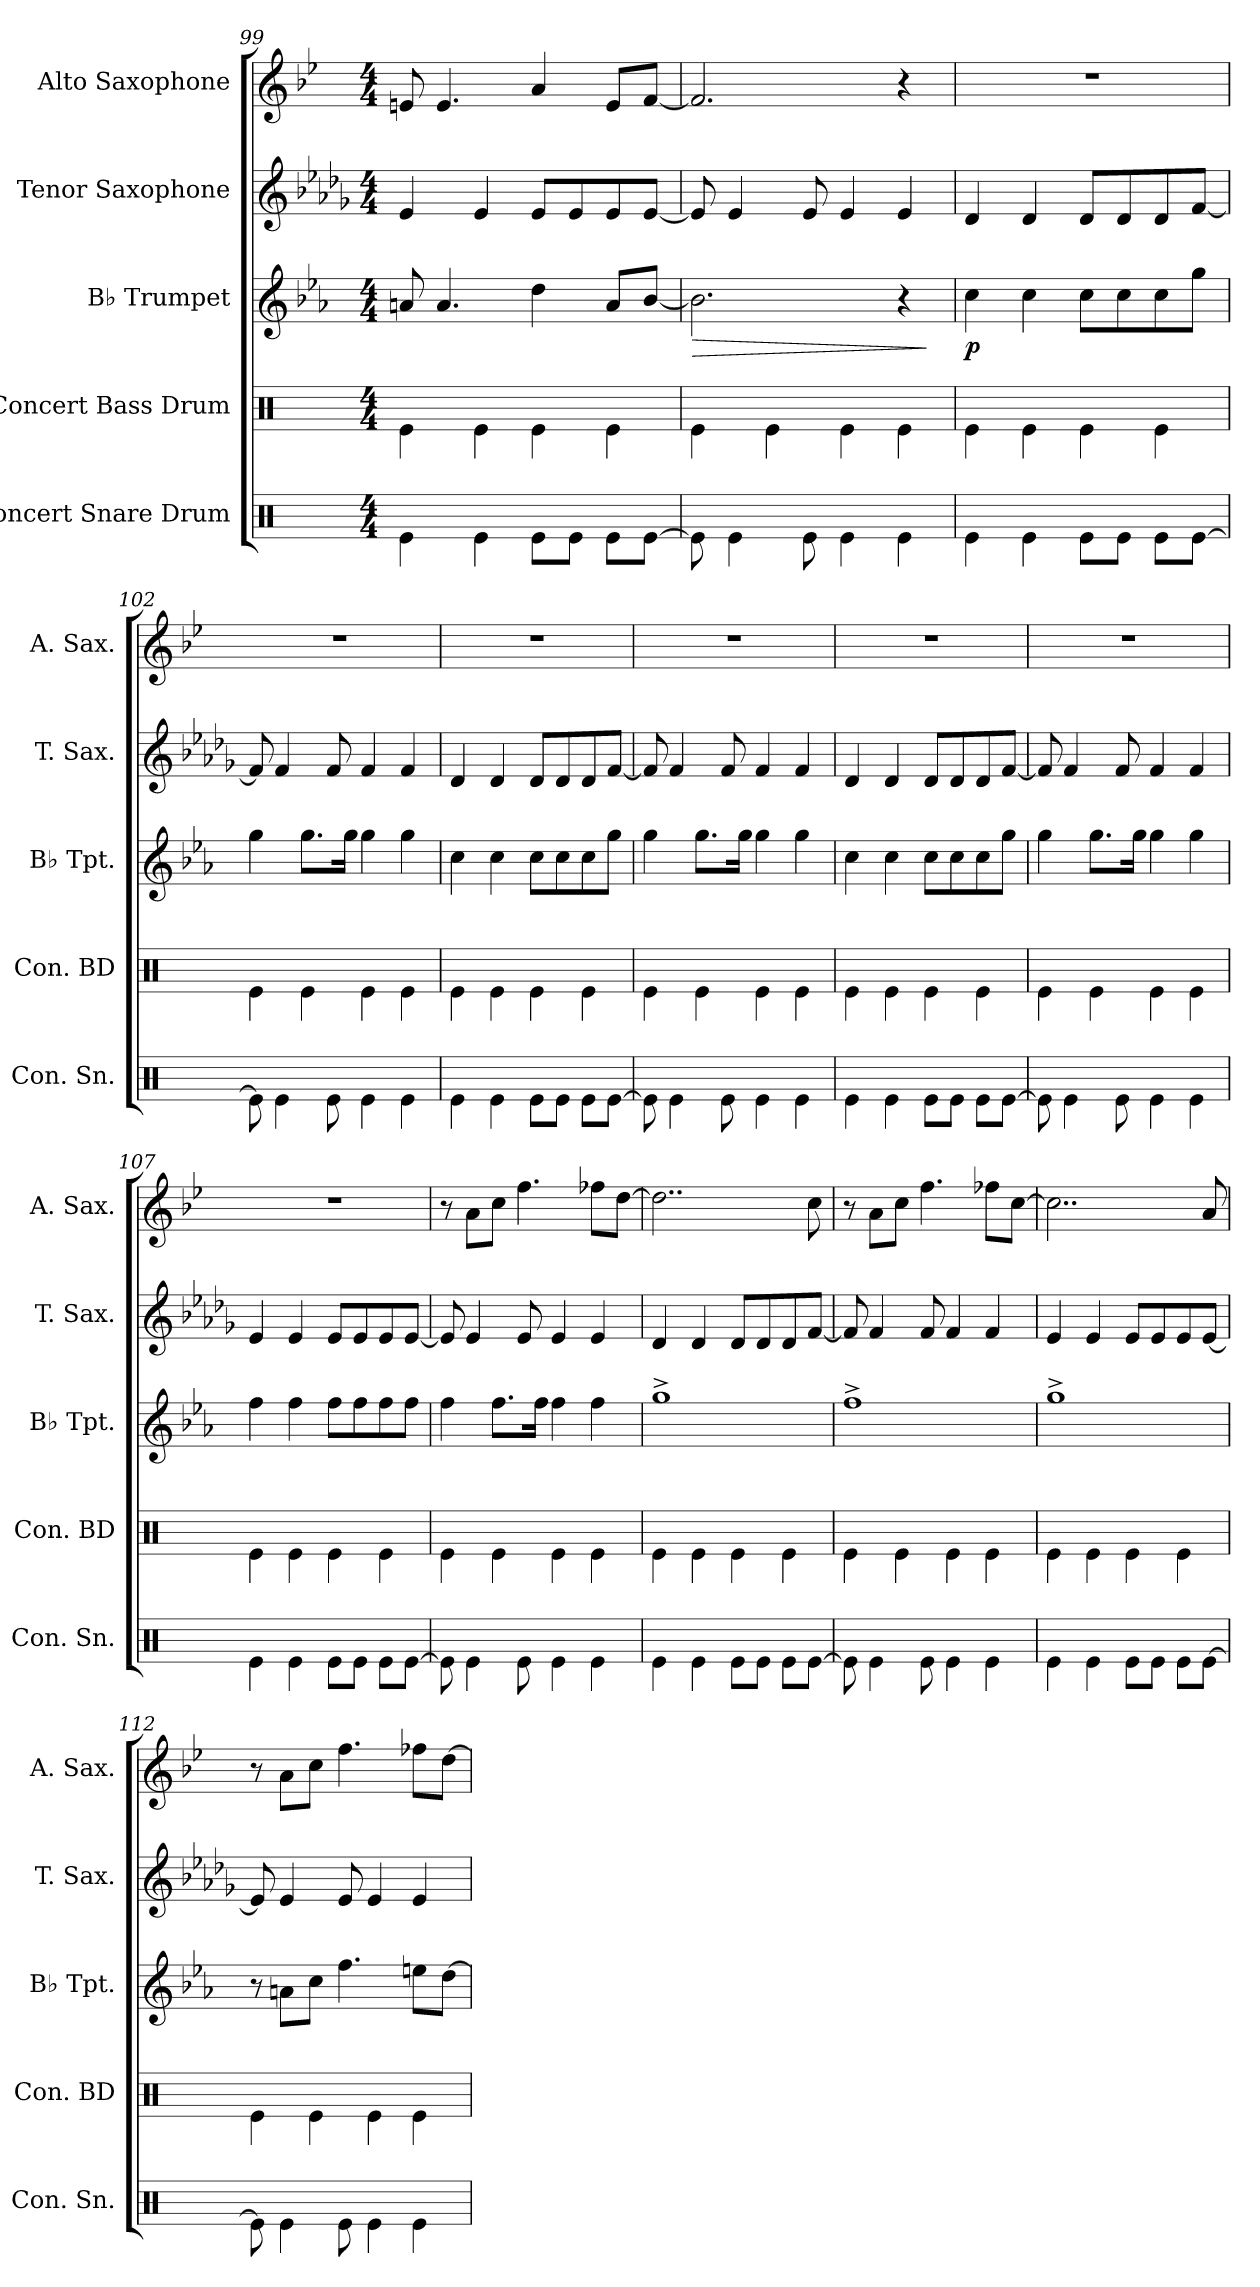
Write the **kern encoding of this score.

**kern	**kern	**kern	**dynam	**kern	**kern
*part5	*part4	*part3	*part3	*part2	*part1
*staff5	*staff4	*staff3	*staff3	*staff2	*staff1
*I"Concert Snare Drum	*I"Concert Bass Drum	*I"B♭ Trumpet	*	*I"Tenor Saxophone	*I"Alto Saxophone
*I'Con. Sn.	*I'Con. BD	*I'B♭ Tpt.	*	*I'T. Sax.	*I'A. Sax.
*clefX	*clefX	*clefG2	*	*clefG2	*clefG2
*	*	*ITrd1c2	*	*ITrd8c14	*ITrd5c9
*k[]	*k[]	*k[b-e-a-d-g-]	*	*k[b-e-a-d-g-]	*k[b-e-a-d-g-]
*M4/4	*M4/4	*M4/4	*	*M4/4	*M4/4
=99	=99	=99	=99	=99	=99
4Re\	4Re\	8gn/	.	4E-/	8Gn/
.	.	4.g/	.	.	4.G/
4Re\	4Re\	.	.	4E-/	.
8Re\L	4Re\	4cc\	.	8E-/L	4c/
8Re\J	.	.	.	8E-/	.
8Re\L	4Re\	8g/L	.	8E-/	8G/L
[8Re\J	.	[8a-/J	.	[8E-/J	[8A-/J
=100	=100	=100	=100	=100	=100
!	!	!	!LO:HP:b	!	!
8Re\]	4Re\	2.a-\]	>	8E-/]	2.A-/]
4Re\	.	.	.	4E-/	.
.	4Re\	.	.	.	.
8Re\	.	.	.	8E-/	.
4Re\	4Re\	.	.	4E-/	.
4Re\	4Re\	4r	.	4E-/	4r
.	.	.	]	.	.
!!LO:PB:g=z
=101	=101	=101	=101	=101	=101
!	!	!	!LO:DY:b	!	!
4Re\	4Re\	4b-\	p	4D-/	1r
4Re\	4Re\	4b-\	.	4D-/	.
8Re\L	4Re\	8b-\L	.	8D-/L	.
8Re\J	.	8b-\	.	8D-/	.
8Re\L	4Re\	8b-\	.	8D-/	.
[8Re\J	.	8ff\J	.	[8F/J	.
=102	=102	=102	=102	=102	=102
8Re\]	4Re\	4ff\	.	8F/]	1r
4Re\	.	.	.	4F/	.
.	4Re\	8.ff\L	.	.	.
8Re\	.	.	.	8F/	.
.	.	16ff\Jk	.	.	.
4Re\	4Re\	4ff\	.	4F/	.
4Re\	4Re\	4ff\	.	4F/	.
=103	=103	=103	=103	=103	=103
4Re\	4Re\	4b-\	.	4D-/	1r
4Re\	4Re\	4b-\	.	4D-/	.
8Re\L	4Re\	8b-\L	.	8D-/L	.
8Re\J	.	8b-\	.	8D-/	.
8Re\L	4Re\	8b-\	.	8D-/	.
[8Re\J	.	8ff\J	.	[8F/J	.
=104	=104	=104	=104	=104	=104
8Re\]	4Re\	4ff\	.	8F/]	1r
4Re\	.	.	.	4F/	.
.	4Re\	8.ff\L	.	.	.
8Re\	.	.	.	8F/	.
.	.	16ff\Jk	.	.	.
4Re\	4Re\	4ff\	.	4F/	.
4Re\	4Re\	4ff\	.	4F/	.
=105	=105	=105	=105	=105	=105
4Re\	4Re\	4b-\	.	4D-/	1r
4Re\	4Re\	4b-\	.	4D-/	.
8Re\L	4Re\	8b-\L	.	8D-/L	.
8Re\J	.	8b-\	.	8D-/	.
8Re\L	4Re\	8b-\	.	8D-/	.
[8Re\J	.	8ff\J	.	[8F/J	.
=106	=106	=106	=106	=106	=106
8Re\]	4Re\	4ff\	.	8F/]	1r
4Re\	.	.	.	4F/	.
.	4Re\	8.ff\L	.	.	.
8Re\	.	.	.	8F/	.
.	.	16ff\Jk	.	.	.
4Re\	4Re\	4ff\	.	4F/	.
4Re\	4Re\	4ff\	.	4F/	.
!!LO:LB:g=z
=107	=107	=107	=107	=107	=107
4Re\	4Re\	4ee-\	.	4E-/	1r
4Re\	4Re\	4ee-\	.	4E-/	.
8Re\L	4Re\	8ee-\L	.	8E-/L	.
8Re\J	.	8ee-\	.	8E-/	.
8Re\L	4Re\	8ee-\	.	8E-/	.
[8Re\J	.	8ee-\J	.	[8E-/J	.
=108	=108	=108	=108	=108	=108
8Re\]	4Re\	4ee-\	.	8E-/]	8r
4Re\	.	.	.	4E-/	8c\L
.	4Re\	8.ee-\L	.	.	8e-\J
8Re\	.	.	.	8E-/	4.a-\
.	.	16ee-\Jk	.	.	.
4Re\	4Re\	4ee-\	.	4E-/	.
4Re\	4Re\	4ee-\	.	4E-/	8a--X\L
.	.	.	.	.	[8f\J
=109	=109	=109	=109	=109	=109
4Re\	4Re\	1ff^	.	4D-/	2..f\]
4Re\	4Re\	.	.	4D-/	.
8Re\L	4Re\	.	.	8D-/L	.
8Re\J	.	.	.	8D-/	.
8Re\L	4Re\	.	.	8D-/	.
[8Re\J	.	.	.	[8F/J	8e-\
=110	=110	=110	=110	=110	=110
8Re\]	4Re\	1ee-^	.	8F/]	8r
4Re\	.	.	.	4F/	8c\L
.	4Re\	.	.	.	8e-\J
8Re\	.	.	.	8F/	4.a-\
4Re\	4Re\	.	.	4F/	.
4Re\	4Re\	.	.	4F/	8a--X\L
.	.	.	.	.	[8e-\J
=111	=111	=111	=111	=111	=111
4Re\	4Re\	1ff^	.	4E-/	2..e-\]
4Re\	4Re\	.	.	4E-/	.
8Re\L	4Re\	.	.	8E-/L	.
8Re\J	.	.	.	8E-/	.
8Re\L	4Re\	.	.	8E-/	.
[8Re\J	.	.	.	[8E-/J	8c/
!!LO:LB:g=z
=112	=112	=112	=112	=112	=112
8Re\]	4Re\	8r	.	8E-/]	8r
4Re\	.	8gn\L	.	4E-/	8c\L
.	4Re\	8b-\J	.	.	8e-\J
8Re\	.	4.ee-\	.	8E-/	4.a-\
4Re\	4Re\	.	.	4E-/	.
4Re\	4Re\	8ddn\L	.	4E-/	8a--X\L
.	.	[8cc\J	.	.	[8f\J
=	=	=	=	=	=
*-	*-	*-	*-	*-	*-
